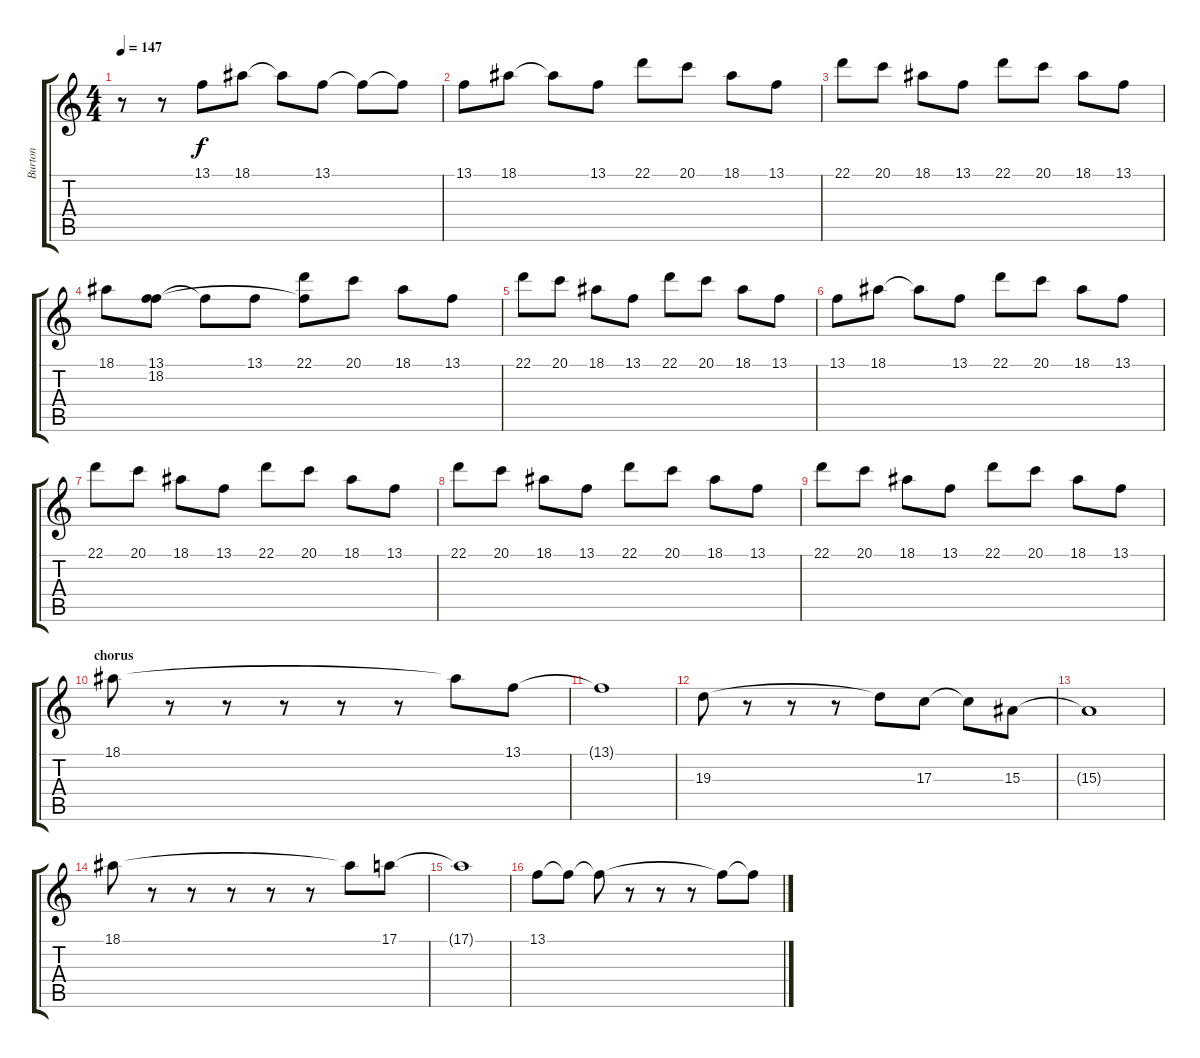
\track ("Burton" "Burton") {instrument fx7echoes}
\staff {score tabs}
\tuning (E4 B3 G3 D3 A2 E2) {hide}
\ts (4 4)
\tempo 147
\clef g2
\ks c
r.8{dy f} r.8 13.1{t}.8 18.1.8 18.1{t}.8 13.1.8 13.1{t}.8 13.1{t}.8 |
13.1.8 18.1.8 18.1{t}.8 13.1.8 22.1.8 20.1.8 18.1.8 13.1.8 |
22.1.8 20.1.8 18.1.8 13.1.8 22.1.8 20.1.8 18.1.8 13.1.8 |
18.1.8 (13.1 18.2).8 13.1{t}.8 13.1.8 (22.1 18.2{t}).8 20.1.8 18.1.8 13.1.8 |
22.1.8 20.1.8 18.1.8 13.1.8 22.1.8 20.1.8 18.1.8 13.1.8 |
13.1.8 18.1.8 18.1{t}.8 13.1.8 22.1.8 20.1.8 18.1.8 13.1.8 |
22.1.8 20.1.8 18.1.8 13.1.8 22.1.8 20.1.8 18.1.8 13.1.8 |
22.1.8 20.1.8 18.1.8 13.1.8 22.1.8 20.1.8 18.1.8 13.1.8 |
22.1.8 20.1.8 18.1.8 13.1.8 22.1.8 20.1.8 18.1.8 13.1.8 |
\section ("" "chorus")
18.1.8{volume 9} r.8 r.8 r.8 r.8 r.8 18.1{t}.8 13.1.8 |
13.1{t}.1 |
19.3.8 r.8 r.8 r.8 19.3{t}.8 17.3.8 17.3{t}.8 15.3.8 |
15.3{t}.1 |
18.1.8 r.8 r.8 r.8 r.8 r.8 18.1{t}.8 17.1.8 |
17.1{t}.1 |
13.1.8 13.1{t}.8 13.1{t}.8 r.8 r.8 r.8 13.1{t}.8 13.1{t}.8
